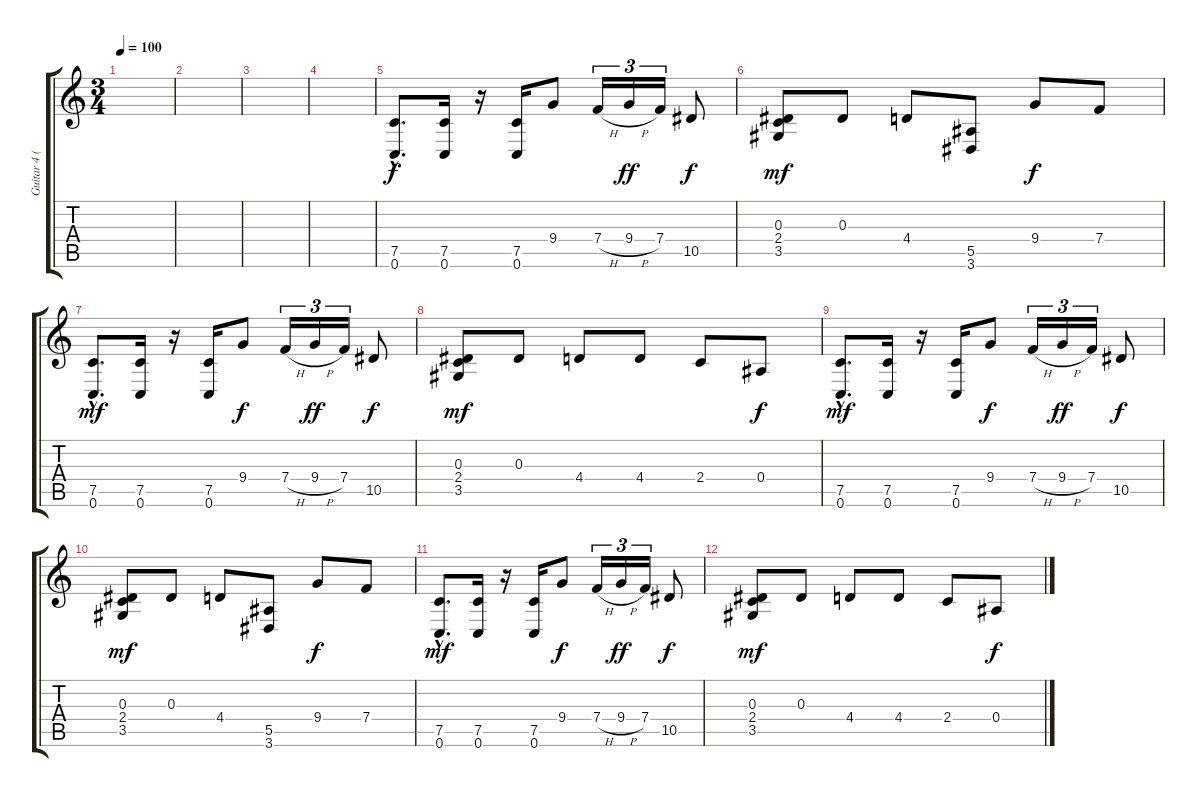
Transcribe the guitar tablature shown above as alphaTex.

\track ("Guitar 4 (Rhytm)" "Guitar 4 (") {instrument distortionguitar}
\staff {score tabs}
\tuning (C4 G3 Eb3 Bb2 F2 C2) {hide}
\ts (3 4)
\tempo 100
\clef g2
\ks c
|
|
|
|
(7.5{hac} 0.6{hac}).8{d} (7.5 0.6).16 r.16 (7.5 0.6).16 9.4.8{dy f} 7.4{h}.16{tu (3 2)} 9.4{h}.16{tu (3 2) dy ff} 7.4.16{tu (3 2)} 10.5.8{dy f} |
(0.3 2.4 3.5).8{dy mf} 0.3.8 4.4.8 (5.5 3.6).8 9.4.8{dy f} 7.4.8 |
(7.5{hac} 0.6{hac}).8{d dy mf} (7.5 0.6).16 r.16 (7.5 0.6).16 9.4.8{dy f} 7.4{h}.16{tu (3 2)} 9.4{h}.16{tu (3 2) dy ff} 7.4.16{tu (3 2)} 10.5.8{dy f} |
(0.3 2.4 3.5).8{dy mf} 0.3.8 4.4.8 4.4.8 2.4.8 0.4.8{dy f} |
(7.5{hac} 0.6{hac}).8{d dy mf} (7.5 0.6).16 r.16 (7.5 0.6).16 9.4.8{dy f} 7.4{h}.16{tu (3 2)} 9.4{h}.16{tu (3 2) dy ff} 7.4.16{tu (3 2)} 10.5.8{dy f} |
(0.3 2.4 3.5).8{dy mf} 0.3.8 4.4.8 (5.5 3.6).8 9.4.8{dy f} 7.4.8 |
(7.5{hac} 0.6{hac}).8{d dy mf} (7.5 0.6).16 r.16 (7.5 0.6).16 9.4.8{dy f} 7.4{h}.16{tu (3 2)} 9.4{h}.16{tu (3 2) dy ff} 7.4.16{tu (3 2)} 10.5.8{dy f} |
(0.3 2.4 3.5).8{dy mf} 0.3.8 4.4.8 4.4.8 2.4.8 0.4.8{dy f}
